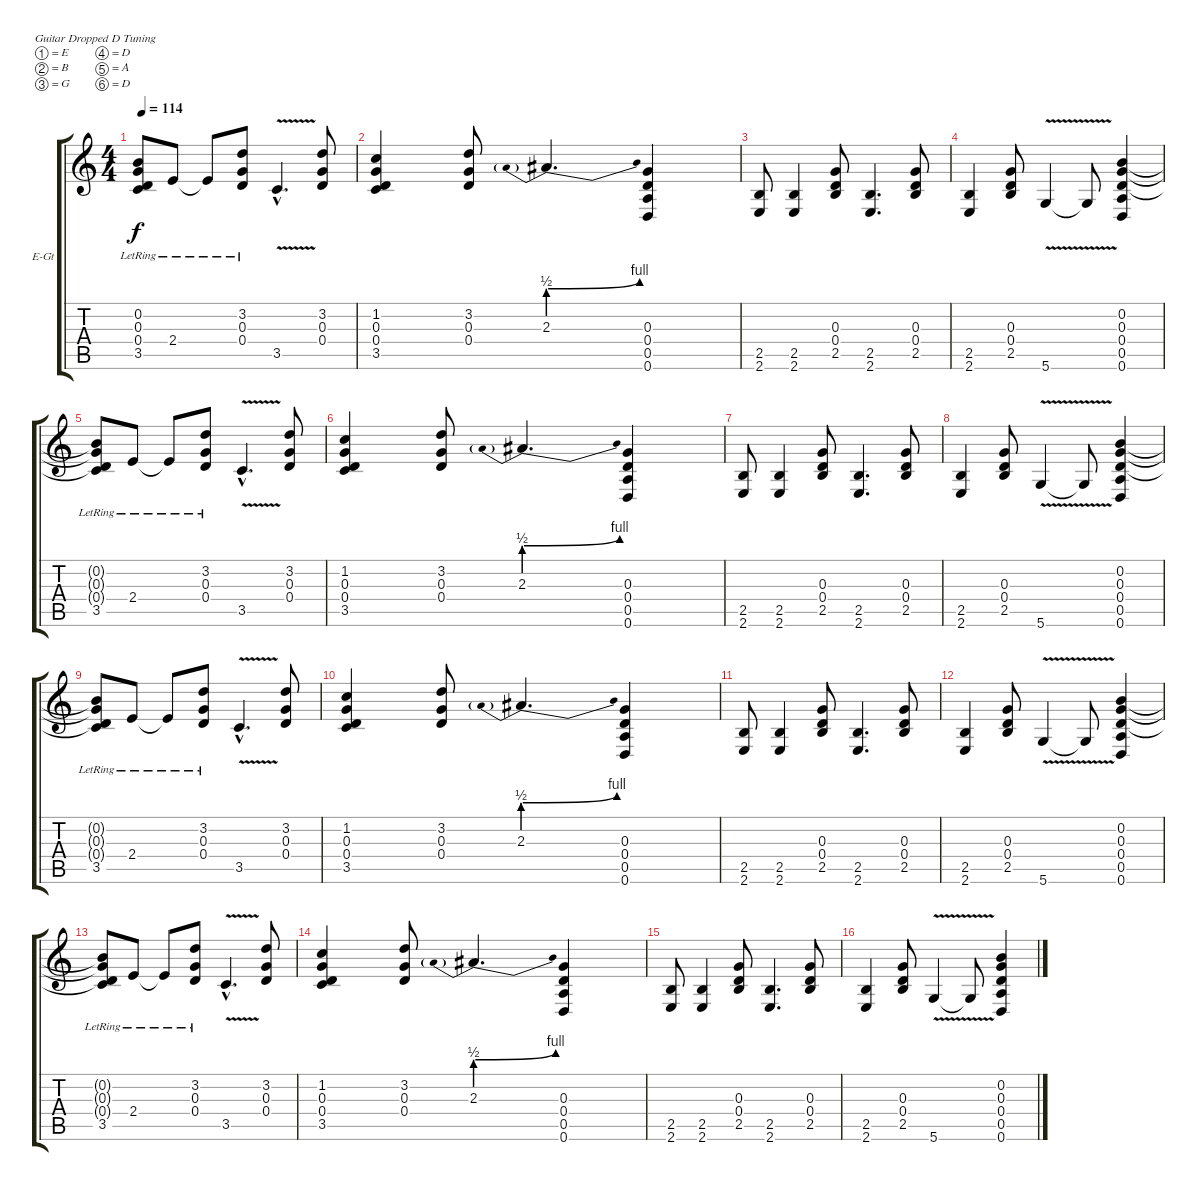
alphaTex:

\defaultSystemsLayout 4
\bracketExtendMode groupsimilarinstruments
\firstSystemTrackNameOrientation horizontal
\otherSystemsTrackNameOrientation horizontal
\track ("Electric Guitar" "E-Gt") {instrument overdrivenguitar}
\staff {score tabs}
\tuning (E4 B3 G3 D3 A2 D2)
\ts (4 4)
\tempo 114
\clef g2
\ks c
(3.5{lr} 0.4{t} 0.3{t} 0.2{t}).8{dy f} 2.4{lr}.8 2.4{lr t}.8 (3.2{lr} 0.3{lr} 0.4{lr}).8 3.5{v hac}.4{d} (3.2 0.3 0.4).8 |
(1.2 0.3 0.4 3.5).4 (0.4 0.3 3.2).8 2.3{be (prebendbend 0 2 60 4)}.4{d} (0.3 0.4 0.5 0.6).4 |
(2.5 2.6).8 (2.6 2.5).4 (2.5 0.4 0.3).8 (2.5 2.6).4{d} (2.5 0.4 0.3).8 |
(2.5 2.6).4 (2.5 0.4 0.3).8 5.6{v}.4 5.6{v t}.8 (0.6 0.5 0.4 0.3 0.2).4 |
(3.5{lr} 0.4{t} 0.3{t} 0.2{t}).8 2.4{lr}.8 2.4{lr t}.8 (3.2{lr} 0.3{lr} 0.4{lr}).8 3.5{v hac}.4{d} (3.2 0.3 0.4).8 |
(1.2 0.3 0.4 3.5).4 (0.4 0.3 3.2).8 2.3{be (prebendbend 0 2 60 4)}.4{d} (0.3 0.4 0.5 0.6).4 |
(2.5 2.6).8 (2.6 2.5).4 (2.5 0.4 0.3).8 (2.5 2.6).4{d} (2.5 0.4 0.3).8 |
(2.5 2.6).4 (2.5 0.4 0.3).8 5.6{v}.4 5.6{v t}.8 (0.6 0.5 0.4 0.3 0.2).4 |
(3.5{lr} 0.4{t} 0.3{t} 0.2{t}).8 2.4{lr}.8 2.4{lr t}.8 (3.2{lr} 0.3{lr} 0.4{lr}).8 3.5{v hac}.4{d} (3.2 0.3 0.4).8 |
(1.2 0.3 0.4 3.5).4 (0.4 0.3 3.2).8 2.3{be (prebendbend 0 2 60 4)}.4{d} (0.3 0.4 0.5 0.6).4 |
(2.5 2.6).8 (2.6 2.5).4 (2.5 0.4 0.3).8 (2.5 2.6).4{d} (2.5 0.4 0.3).8 |
(2.5 2.6).4 (2.5 0.4 0.3).8 5.6{v}.4 5.6{v t}.8 (0.6 0.5 0.4 0.3 0.2).4 |
(3.5{lr} 0.4{t} 0.3{t} 0.2{t}).8 2.4{lr}.8 2.4{lr t}.8 (3.2{lr} 0.3{lr} 0.4{lr}).8 3.5{v hac}.4{d} (3.2 0.3 0.4).8 |
(1.2 0.3 0.4 3.5).4 (0.4 0.3 3.2).8 2.3{be (prebendbend 0 2 60 4)}.4{d} (0.3 0.4 0.5 0.6).4 |
(2.5 2.6).8 (2.6 2.5).4 (2.5 0.4 0.3).8 (2.5 2.6).4{d} (2.5 0.4 0.3).8 |
(2.5 2.6).4 (2.5 0.4 0.3).8 5.6{v}.4 5.6{v t}.8 (0.6 0.5 0.4 0.3 0.2).4
